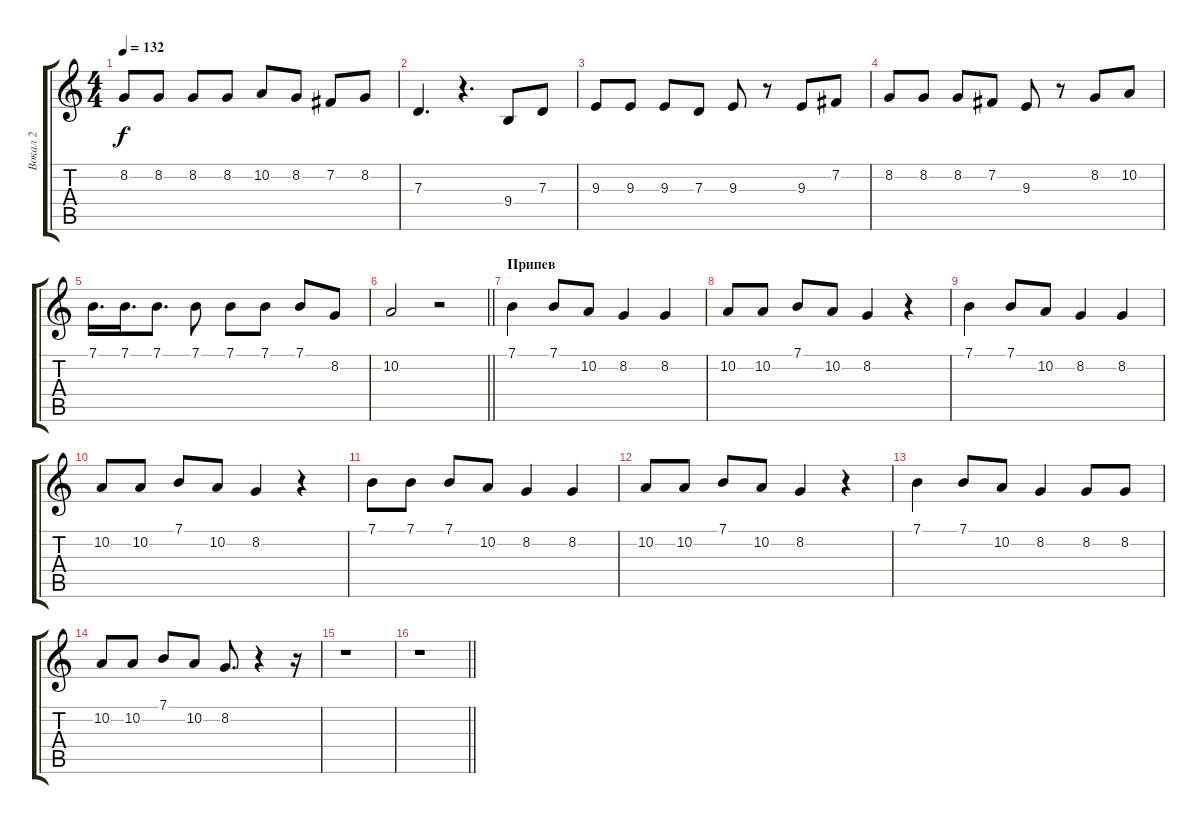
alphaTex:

\track ("Вокал 2" "Вокал 2") {instrument sopranosax}
\staff {score tabs}
\tuning (E4 B3 G3 D3 A2 E2) {hide}
\ts (4 4)
\tempo 132
\clef g2
\ks c
8.2.8{dy f} 8.2.8 8.2.8 8.2.8 10.2.8 8.2.8 7.2.8 8.2.8 |
7.3.4{d} r.4{d} 9.4.8 7.3.8 |
9.3.8 9.3.8 9.3.8 7.3.8 9.3.8 r.8 9.3.8 7.2.8 |
8.2.8 8.2.8 8.2.8 7.2.8 9.3.8 r.8 8.2.8 10.2.8 |
7.1.16{d} 7.1.16{d} 7.1.8{d} 7.1.8 7.1.8 7.1.8 7.1.8 8.2.8 |
\barLineRight lightlight
10.2.2 r.2 |
\section ("" "Припев")
7.1.4 7.1.8 10.2.8 8.2.4 8.2.4 |
10.2.8 10.2.8 7.1.8 10.2.8 8.2.4 r.4 |
7.1.4 7.1.8 10.2.8 8.2.4 8.2.4 |
10.2.8 10.2.8 7.1.8 10.2.8 8.2.4 r.4 |
7.1.8 7.1.8 7.1.8 10.2.8 8.2.4 8.2.4 |
10.2.8 10.2.8 7.1.8 10.2.8 8.2.4 r.4 |
7.1.4 7.1.8 10.2.8 8.2.4 8.2.8 8.2.8 |
10.2.8 10.2.8 7.1.8 10.2.8 8.2.8{d} r.4 r.16 |
r.1 |
\barLineRight lightlight
r.1
